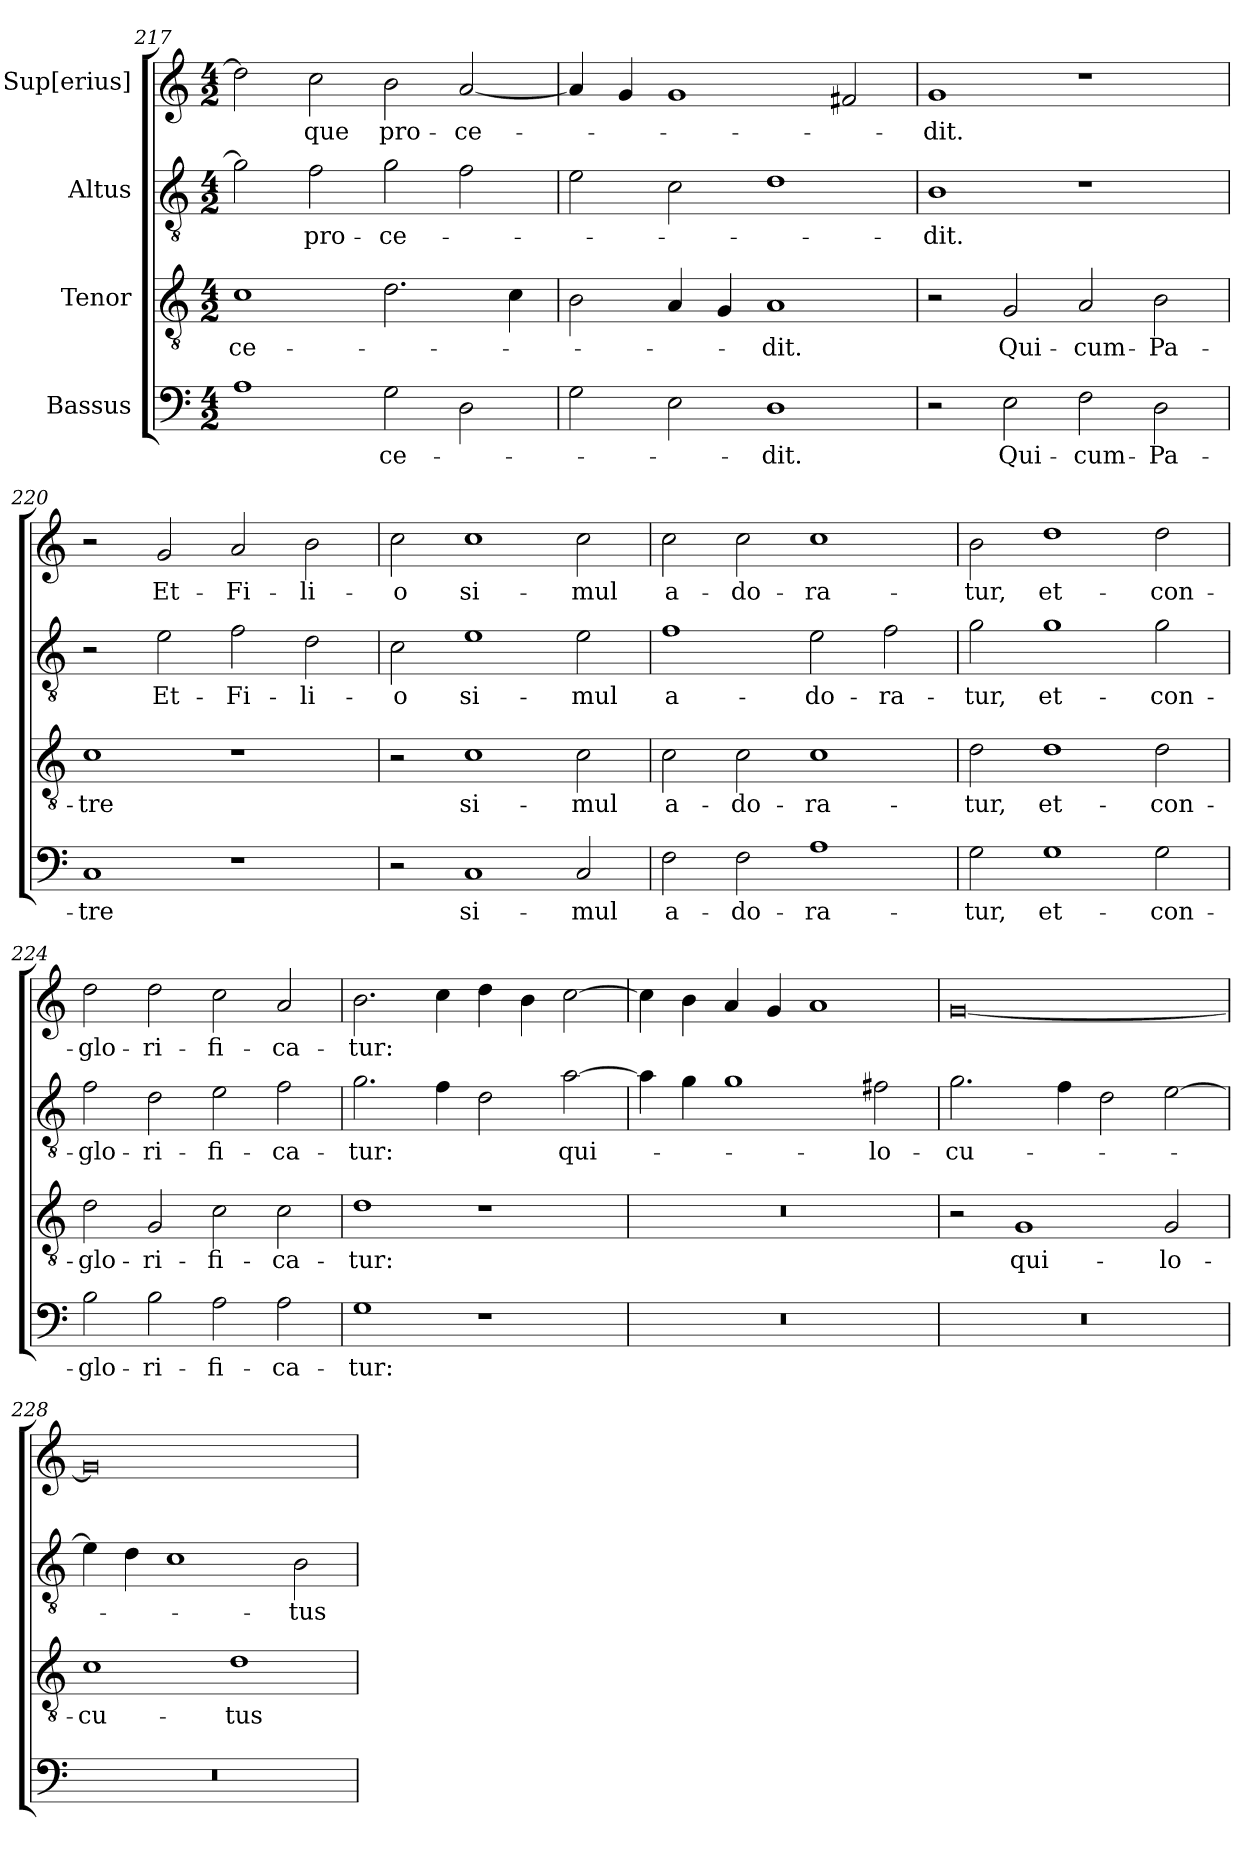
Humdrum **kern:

**kern	**text	**kern	**text	**kern	**text	**kern	**text
*part4	*part4	*part3	*part3	*part2	*part2	*part1	*part1
*staff4	*staff4	*staff3	*staff3	*staff2	*staff2	*staff1	*staff1
*I"Bassus	*	*I"Tenor	*	*I"Altus	*	*I"Sup[erius]	*
*clefF4	*	*clefGv2	*	*clefGv2	*	*clefG2	*
*k[]	*	*k[]	*	*k[]	*	*k[]	*
*M4/2	*	*M4/2	*	*M4/2	*	*M4/2	*
=217	=217	=217	=217	=217	=217	=217	=217
1A\	.	1c\	-ce-	2g\]	.	2dd\]	.
.	.	.	.	2f\	pro-	2cc\	-que
2G\	-ce-	2.d\	.	2g\	-ce-	2b\	pro-
2D\	.	.	.	2f\	.	[2a/	-ce-
.	.	4c\	.	.	.	.	.
=218	=218	=218	=218	=218	=218	=218	=218
2G\	.	2B\	.	2e\	.	4a/]	.
.	.	.	.	.	.	4g/	.
2E\	.	4A/	.	2c\	.	1g/	.
.	.	4G/	.	.	.	.	.
1D\	-dit.	1A/	-dit.	1d\	.	.	.
.	.	.	.	.	.	2f#X/	.
=219	=219	=219	=219	=219	=219	=219	=219
2r	.	2r	.	1B\	-dit.	1g/	-dit.
2E\	Qui-	2G/	Qui-	.	.	.	.
2F\	cum-	2A/	cum-	1r	.	1r	.
2D\	Pa-	2B\	Pa-	.	.	.	.
=220	=220	=220	=220	=220	=220	=220	=220
1C/	-tre	1c\	-tre	2r	.	2r	.
.	.	.	.	2e\	Et-	2g/	Et-
1r	.	1r	.	2f\	Fi-	2a/	Fi-
.	.	.	.	2d\	-li-	2b\	-li-
=221	=221	=221	=221	=221	=221	=221	=221
2r	.	2r	.	2c\	-o	2cc\	-o
1C/	si-	1c\	si-	1e\	si-	1cc\	si-
2C/	-mul	2c\	-mul	2e\	-mul	2cc\	-mul
=222	=222	=222	=222	=222	=222	=222	=222
2F\	a-	2c\	a-	1f\	a-	2cc\	a-
2F\	-do-	2c\	-do-	.	.	2cc\	-do-
1A\	-ra-	1c\	-ra-	2e\	-do-	1cc\	-ra-
.	.	.	.	2f\	-ra-	.	.
=223	=223	=223	=223	=223	=223	=223	=223
2G\	-tur,	2d\	-tur,	2g\	-tur,	2b\	-tur,
1G\	et-	1d\	et-	1g\	et-	1dd\	et-
2G\	con-	2d\	con-	2g\	con-	2dd\	con-
=224	=224	=224	=224	=224	=224	=224	=224
2B\	-glo-	2d\	-glo-	2f\	-glo-	2dd\	-glo-
2B\	-ri-	2G/	-ri-	2d\	-ri-	2dd\	-ri-
2A\	-fi-	2c\	-fi-	2e\	-fi-	2cc\	-fi-
2A\	-ca-	2c\	-ca-	2f\	-ca-	2a/	-ca-
=225	=225	=225	=225	=225	=225	=225	=225
1G\	-tur:	1d\	-tur:	2.g\	-tur:	2.b\	-tur:
.	.	.	.	4f\	.	4cc\	.
1r	.	1r	.	2d\	.	4dd\	.
.	.	.	.	.	.	4b\	.
.	.	.	.	[2a\	qui-	[2cc\	.
=226	=226	=226	=226	=226	=226	=226	=226
0r	.	0r	.	4a\]	.	4cc\]	.
.	.	.	.	4g\	.	4b\	.
.	.	.	.	1g\	.	4a/	.
.	.	.	.	.	.	4g/	.
.	.	.	.	.	.	1a/	.
.	.	.	.	2f#X\	lo-	.	.
=227	=227	=227	=227	=227	=227	=227	=227
0r	.	2r	.	2.g\	-cu-	[0g/	.
.	.	1G/	qui-	.	.	.	.
.	.	.	.	4f\	.	.	.
.	.	.	.	2d\	.	.	.
.	.	2G/	lo-	[2e\	.	.	.
=228	=228	=228	=228	=228	=228	=228	=228
0r	.	1c\	-cu-	4e\]	.	0g/]	.
.	.	.	.	4d\	.	.	.
.	.	.	.	1c\	.	.	.
.	.	1d\	-tus	.	.	.	.
.	.	.	.	2B\	-tus	.	.
=	=	=	=	=	=	=	=
*-	*-	*-	*-	*-	*-	*-	*-
